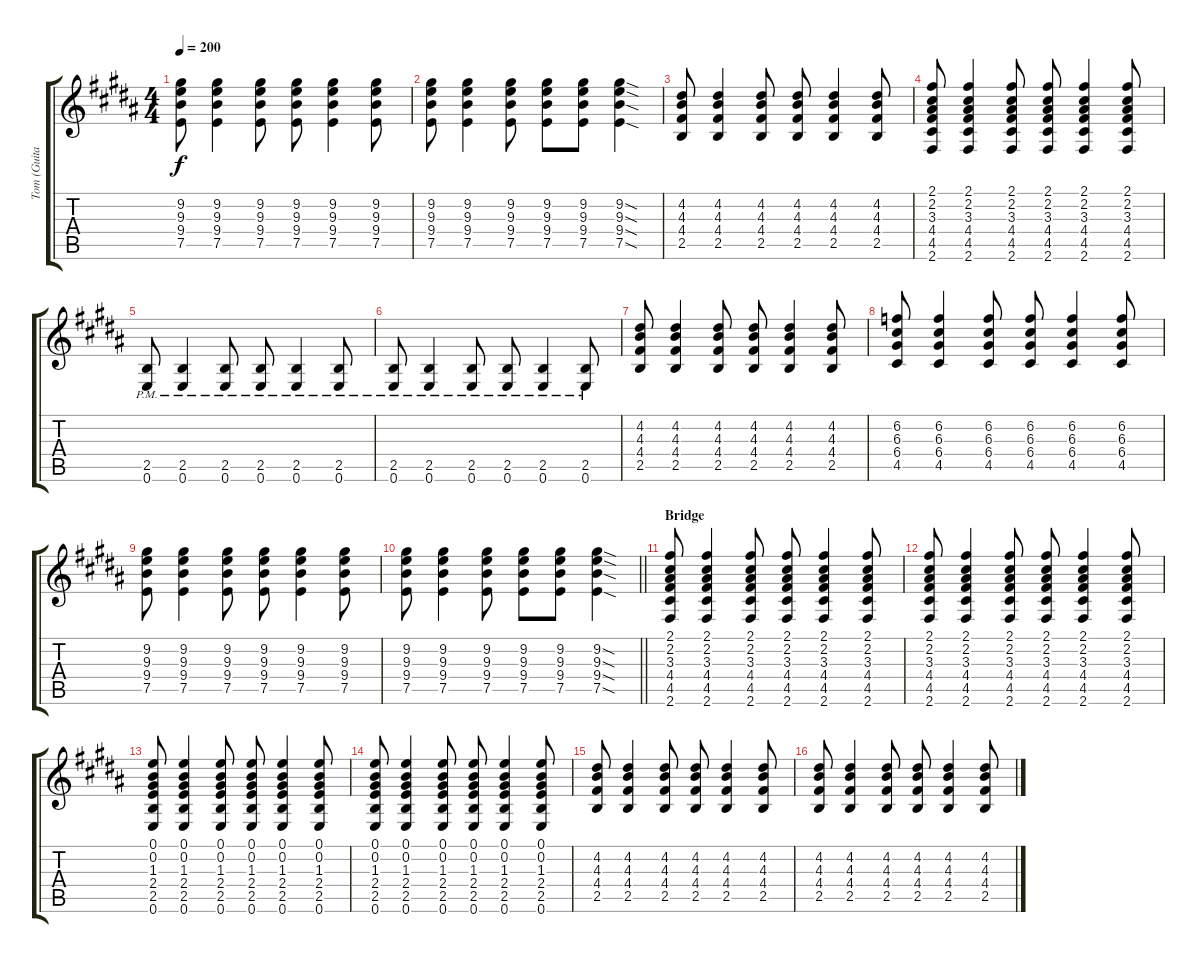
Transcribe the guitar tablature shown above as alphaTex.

\track ("Tom (Guitar)" "Tom (Guita") {instrument distortionguitar}
\staff {score tabs}
\tuning (E4 B3 G3 D3 A2 E2) {hide}
\ts (4 4)
\tempo 200
\clef g2
\ks b
(9.2 9.3 9.4 7.5).8{dy f} (9.2 9.3 9.4 7.5).4 (9.2 9.3 9.4 7.5).8 (9.2 9.3 9.4 7.5).8 (9.2 9.3 9.4 7.5).4 (9.2 9.3 9.4 7.5).8 |
(9.2 9.3 9.4 7.5).8 (9.2 9.3 9.4 7.5).4 (9.2 9.3 9.4 7.5).8 (9.2 9.3 9.4 7.5).8 (9.2 9.3 9.4 7.5).8 (9.2{sod} 9.3{sod} 9.4{sod} 7.5{sod}).4 |
(4.2 4.3 4.4 2.5).8 (4.2 4.3 4.4 2.5).4 (4.2 4.3 4.4 2.5).8 (4.2 4.3 4.4 2.5).8 (4.2 4.3 4.4 2.5).4 (4.2 4.3 4.4 2.5).8 |
(2.1 2.2 3.3 4.4 4.5 2.6).8 (2.1 2.2 3.3 4.4 4.5 2.6).4 (2.1 2.2 3.3 4.4 4.5 2.6).8 (2.1 2.2 3.3 4.4 4.5 2.6).8 (2.1 2.2 3.3 4.4 4.5 2.6).4 (2.1 2.2 3.3 4.4 4.5 2.6).8 |
(2.5{pm} 0.6{pm}).8 (2.5{pm} 0.6{pm}).4 (2.5{pm} 0.6{pm}).8 (2.5{pm} 0.6{pm}).8 (2.5{pm} 0.6{pm}).4 (2.5{pm} 0.6{pm}).8 |
(2.5{pm} 0.6{pm}).8 (2.5{pm} 0.6{pm}).4 (2.5{pm} 0.6{pm}).8 (2.5{pm} 0.6{pm}).8 (2.5{pm} 0.6{pm}).4 (2.5{pm} 0.6{pm}).8 |
(4.2 4.3 4.4 2.5).8 (4.2 4.3 4.4 2.5).4 (4.2 4.3 4.4 2.5).8 (4.2 4.3 4.4 2.5).8 (4.2 4.3 4.4 2.5).4 (4.2 4.3 4.4 2.5).8 |
(6.2 6.3 6.4 4.5).8 (6.2 6.3 6.4 4.5).4 (6.2 6.3 6.4 4.5).8 (6.2 6.3 6.4 4.5).8 (6.2 6.3 6.4 4.5).4 (6.2 6.3 6.4 4.5).8 |
(9.2 9.3 9.4 7.5).8 (9.2 9.3 9.4 7.5).4 (9.2 9.3 9.4 7.5).8 (9.2 9.3 9.4 7.5).8 (9.2 9.3 9.4 7.5).4 (9.2 9.3 9.4 7.5).8 |
\barLineRight lightlight
(9.2 9.3 9.4 7.5).8 (9.2 9.3 9.4 7.5).4 (9.2 9.3 9.4 7.5).8 (9.2 9.3 9.4 7.5).8 (9.2 9.3 9.4 7.5).8 (9.2{sod} 9.3{sod} 9.4{sod} 7.5{sod}).4 |
\section ("" "Bridge")
(2.1 2.2 3.3 4.4 4.5 2.6).8 (2.1 2.2 3.3 4.4 4.5 2.6).4 (2.1 2.2 3.3 4.4 4.5 2.6).8 (2.1 2.2 3.3 4.4 4.5 2.6).8 (2.1 2.2 3.3 4.4 4.5 2.6).4 (2.1 2.2 3.3 4.4 4.5 2.6).8 |
(2.1 2.2 3.3 4.4 4.5 2.6).8 (2.1 2.2 3.3 4.4 4.5 2.6).4 (2.1 2.2 3.3 4.4 4.5 2.6).8 (2.1 2.2 3.3 4.4 4.5 2.6).8 (2.1 2.2 3.3 4.4 4.5 2.6).4 (2.1 2.2 3.3 4.4 4.5 2.6).8 |
(0.1 0.2 1.3 2.4 2.5 0.6).8 (0.1 0.2 1.3 2.4 2.5 0.6).4 (0.1 0.2 1.3 2.4 2.5 0.6).8 (0.1 0.2 1.3 2.4 2.5 0.6).8 (0.1 0.2 1.3 2.4 2.5 0.6).4 (0.1 0.2 1.3 2.4 2.5 0.6).8 |
(0.1 0.2 1.3 2.4 2.5 0.6).8 (0.1 0.2 1.3 2.4 2.5 0.6).4 (0.1 0.2 1.3 2.4 2.5 0.6).8 (0.1 0.2 1.3 2.4 2.5 0.6).8 (0.1 0.2 1.3 2.4 2.5 0.6).4 (0.1 0.2 1.3 2.4 2.5 0.6).8 |
(4.2 4.3 4.4 2.5).8 (4.2 4.3 4.4 2.5).4 (4.2 4.3 4.4 2.5).8 (4.2 4.3 4.4 2.5).8 (4.2 4.3 4.4 2.5).4 (4.2 4.3 4.4 2.5).8 |
(4.2 4.3 4.4 2.5).8 (4.2 4.3 4.4 2.5).4 (4.2 4.3 4.4 2.5).8 (4.2 4.3 4.4 2.5).8 (4.2 4.3 4.4 2.5).4 (4.2 4.3 4.4 2.5).8
